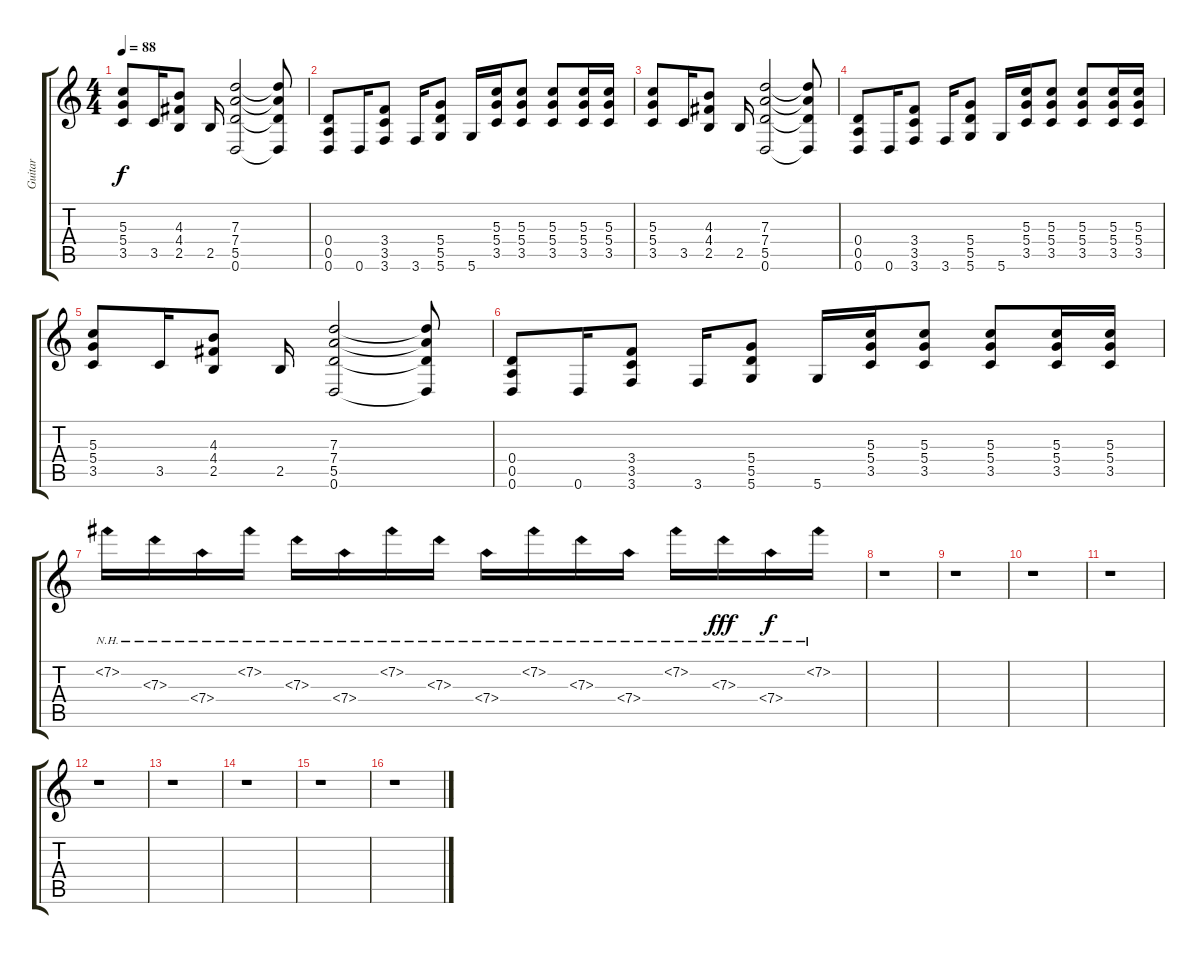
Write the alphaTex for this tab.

\track ("Guitar" "Guitar") {instrument distortionguitar}
\staff {score tabs}
\tuning (E4 B3 G3 D3 A2 D2) {hide}
\ts (4 4)
\tempo 88
\clef g2
\ks c
(5.3 5.4 3.5).8{dy f} 3.5.16{instrument electricguitarmuted} (4.3 4.4 2.5).8{instrument overdrivenguitar} 2.5.16{instrument electricguitarmuted} (7.3 7.4 5.5 0.6).2{instrument overdrivenguitar} (7.3{t} 7.4{t} 5.5{t} 0.6{t}).8 |
(0.4 0.5 0.6).8 0.6.16{instrument electricguitarmuted} (3.4 3.5 3.6).8{instrument overdrivenguitar} 3.6.16{instrument electricguitarmuted} (5.4 5.5 5.6).8{instrument overdrivenguitar} 5.6.16{instrument electricguitarmuted} (5.3 5.4 3.5).16{instrument overdrivenguitar} (5.3 5.4 3.5).8 (5.3 5.4 3.5).8 (5.3 5.4 3.5).16 (5.3 5.4 3.5).16 |
(5.3 5.4 3.5).8 3.5.16{instrument electricguitarmuted} (4.3 4.4 2.5).8{instrument overdrivenguitar} 2.5.16{instrument electricguitarmuted} (7.3 7.4 5.5 0.6).2{instrument overdrivenguitar} (7.3{t} 7.4{t} 5.5{t} 0.6{t}).8 |
(0.4 0.5 0.6).8 0.6.16{instrument electricguitarmuted} (3.4 3.5 3.6).8{instrument overdrivenguitar} 3.6.16{instrument electricguitarmuted} (5.4 5.5 5.6).8{instrument overdrivenguitar} 5.6.16{instrument electricguitarmuted} (5.3 5.4 3.5).16{instrument overdrivenguitar} (5.3 5.4 3.5).8 (5.3 5.4 3.5).8 (5.3 5.4 3.5).16 (5.3 5.4 3.5).16 |
(5.3 5.4 3.5).8 3.5.16{instrument electricguitarmuted} (4.3 4.4 2.5).8{instrument overdrivenguitar} 2.5.16{instrument electricguitarmuted} (7.3 7.4 5.5 0.6).2{instrument overdrivenguitar} (7.3{t} 7.4{t} 5.5{t} 0.6{t}).8 |
(0.4 0.5 0.6).8 0.6.16{instrument electricguitarmuted} (3.4 3.5 3.6).8{instrument overdrivenguitar} 3.6.16{instrument electricguitarmuted} (5.4 5.5 5.6).8{instrument overdrivenguitar} 5.6.16{instrument electricguitarmuted} (5.3 5.4 3.5).16{instrument overdrivenguitar} (5.3 5.4 3.5).8 (5.3 5.4 3.5).8 (5.3 5.4 3.5).16 (5.3 5.4 3.5).16 |
7.2{nh}.16 7.3{nh}.16 7.4{nh}.16 7.2{nh}.16 7.3{nh}.16 7.4{nh}.16 7.2{nh}.16 7.3{nh}.16 7.4{nh}.16 7.2{nh}.16 7.3{nh}.16 7.4{nh}.16 7.2{nh}.16 7.3{nh}.16{dy fff} 7.4{nh}.16{dy f} 7.2{nh}.16 |
r.1 |
r.1 |
r.1 |
r.1 |
r.1 |
r.1 |
r.1 |
r.1 |
r.1
